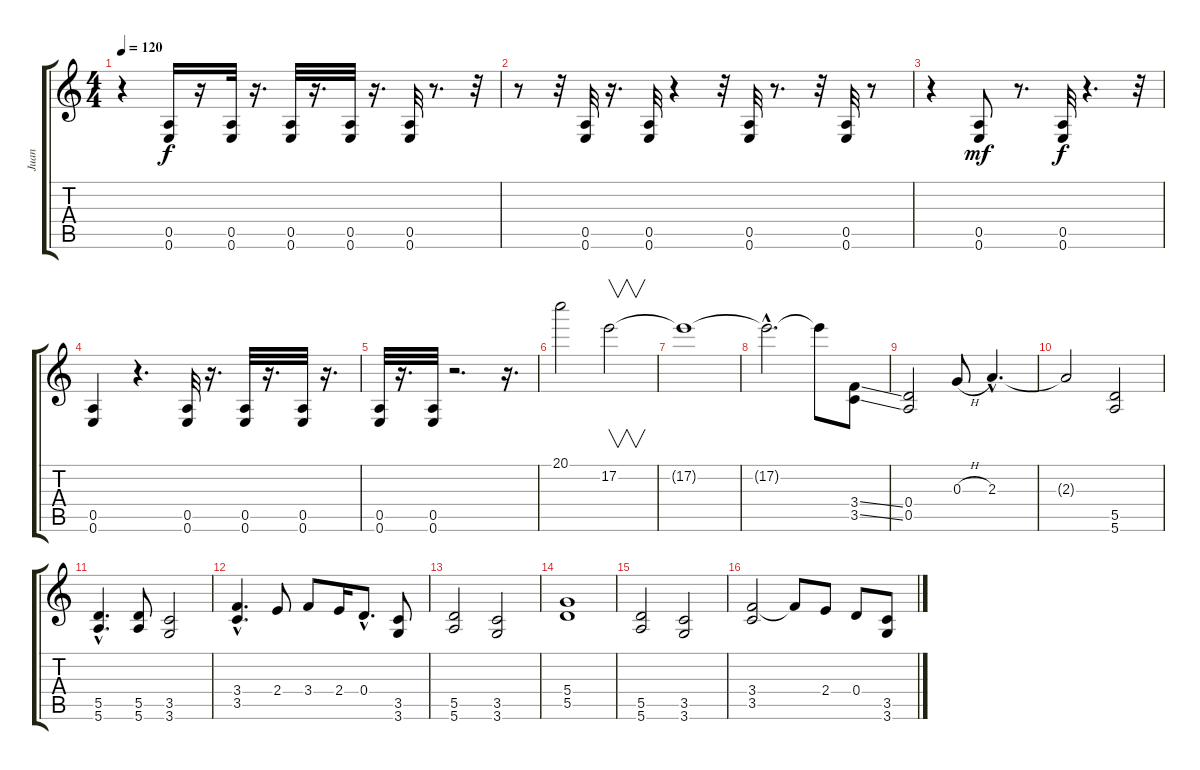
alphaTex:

\track ("Juan " "Juan ") {instrument distortionguitar}
\staff {score tabs}
\tuning (E4 B3 G3 D3 A2 E2) {hide}
\ts (4 4)
\tempo 120
\clef g2
\ks c
r.4{dy f instrument distortionguitar} (0.5 0.6).16 r.16 (0.5 0.6).32 r.16{d} (0.5 0.6).32 r.16{d} (0.5 0.6).32 r.16{d} (0.5 0.6).32 r.8{d} r.32 |
r.8 r.32 (0.5 0.6).32 r.16{d} (0.5 0.6).32 r.4 r.32 (0.5 0.6).32 r.8{d} r.32 (0.5 0.6).32 r.8 |
r.4 (0.5 0.6).8{dy mf} r.8{d} (0.5 0.6).32{dy f} r.4{d} r.32 |
(0.5 0.6).4 r.4{d} (0.5 0.6).32 r.16{d} (0.5 0.6).32 r.16{d} (0.5 0.6).32 r.16{d} |
(0.5 0.6).32 r.16{d} (0.5 0.6).32 r.2{d} r.16{d} |
20.1.2 17.2.2{v} |
17.2{t}.1 |
17.2{hac t}.2{d} 17.2{t}.8 (3.4{ss} 3.5{ss}).8 |
(0.4 0.5).2 0.3{h}.8 2.3{hac}.4{d} |
2.3{t}.2 (5.5 5.6).2 |
(5.5{hac} 5.6{hac}).4{d} (5.5 5.6).8 (3.5 3.6).2 |
(3.4{hac} 3.5{hac}).4{d} 2.4.8 3.4.8 2.4.16 0.4{hac}.8{d} (3.5 3.6).8 |
(5.5 5.6).2 (3.5 3.6).2 |
(5.4 5.5).1 |
(5.5 5.6).2 (3.5 3.6).2 |
(3.4 3.5).2 3.4{t}.8 2.4.8 0.4.8 (3.5 3.6).8
